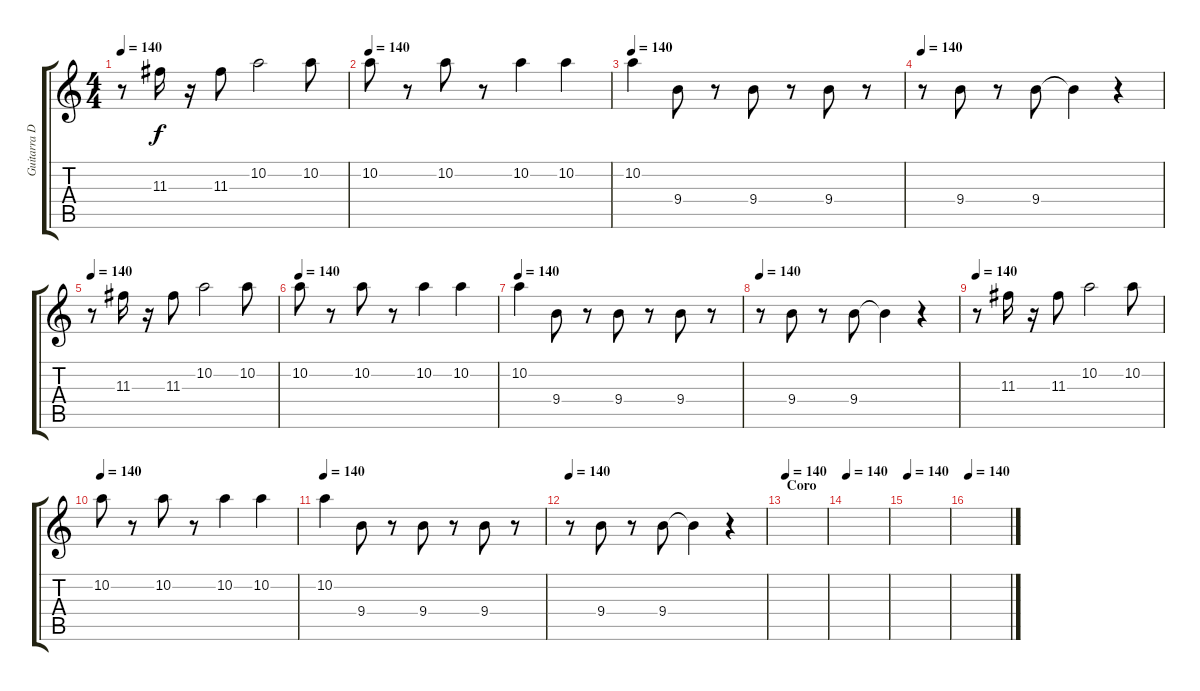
\track ("Guitarra Delay 1" "Guitarra D") {instrument distortionguitar}
\staff {score tabs}
\tuning (E4 B3 G3 D3 A2 E2) {hide}
\ts (4 4)
\tempo 140
\clef g2
\ks c
r.8{dy f volume 6} 11.3.16 r.16 11.3.8 10.2.2 10.2.8 |
\tempo 140
10.2.8 r.8 10.2.8 r.8 10.2.4 10.2.4 |
\tempo 140
10.2.4 9.4.8 r.8 9.4.8 r.8 9.4.8 r.8 |
\tempo 140
r.8 9.4.8 r.8 9.4.8 9.4{t}.4 r.4 |
\tempo 140
r.8{volume 6} 11.3.16 r.16 11.3.8 10.2.2 10.2.8 |
\tempo 140
10.2.8 r.8 10.2.8 r.8 10.2.4 10.2.4 |
\tempo 140
10.2.4 9.4.8 r.8 9.4.8 r.8 9.4.8 r.8 |
\tempo 140
r.8 9.4.8 r.8 9.4.8 9.4{t}.4 r.4 |
\tempo 140
r.8{volume 6} 11.3.16 r.16 11.3.8 10.2.2 10.2.8 |
\tempo 140
10.2.8 r.8 10.2.8 r.8 10.2.4 10.2.4 |
\tempo 140
10.2.4 9.4.8 r.8 9.4.8 r.8 9.4.8 r.8 |
\tempo 140
r.8 9.4.8 r.8 9.4.8 9.4{t}.4 r.4 |
\section ("" "Coro")
\tempo 140
|
\tempo 140
|
\tempo 140
|
\tempo 140
